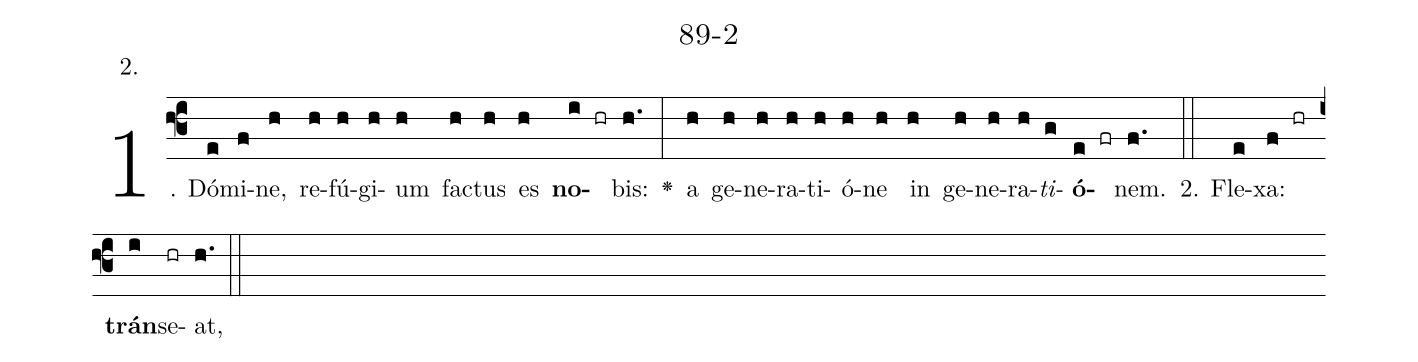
name: 89-2;
annotation: 2.;
%%
(f3)1. Dó(e)mi(f)ne,(h) re(h)fú(h)gi(h)um(h) fa(h)ctus(h) es(h) <b>no</b>(i hr)bis:(h.) <v>\greheightstar</v>(:) a(h) ge(h)ne(h)ra(h)ti(h)ó(h)ne(h) in(h) ge(h)ne(h)ra(h)<i>ti</i>(g)<b>ó</b>(e fr)nem.(f.) (::)
2. Fle(e)xa:(f hr)  <b>trán</b>(i)se(hr)at,(h.) (::)
